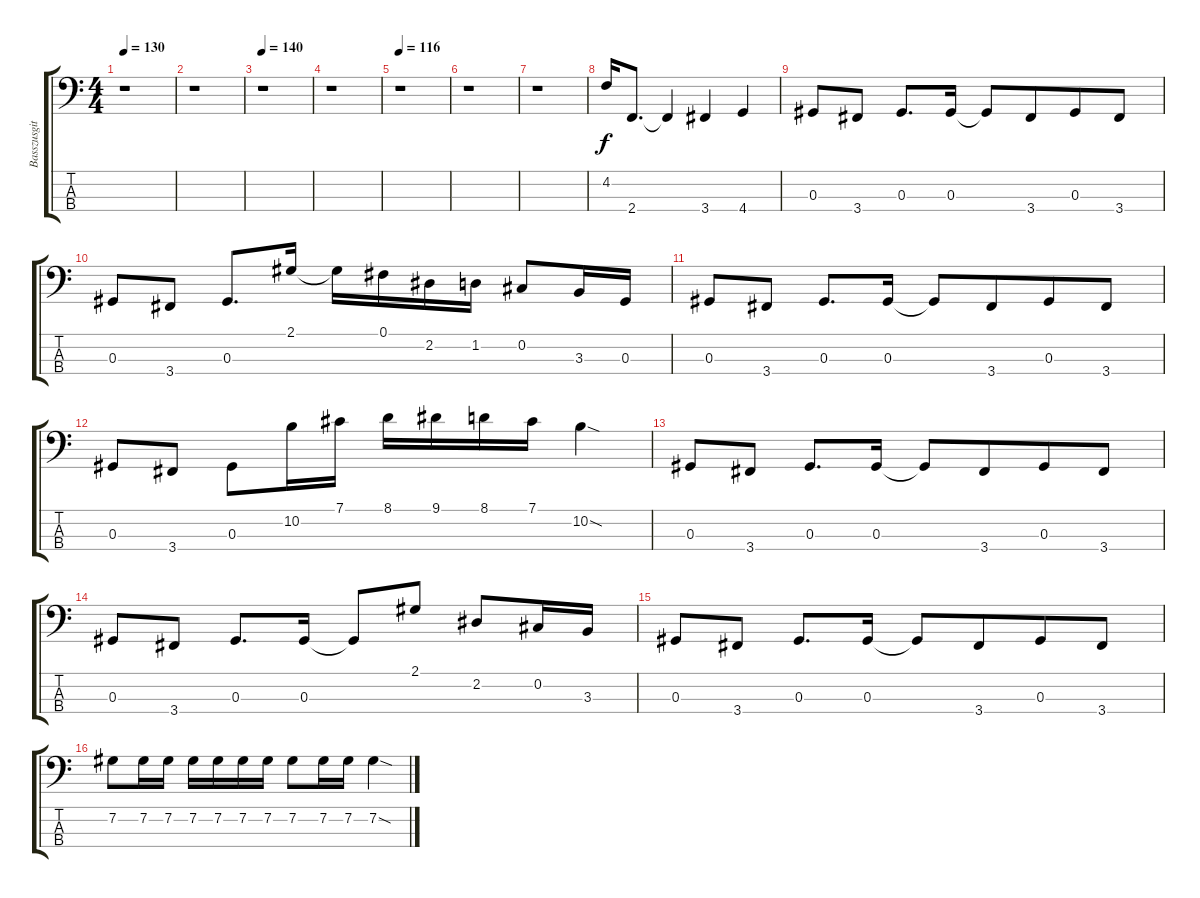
\track ("Basszusgitár (Yngwie Malmsteen)" "Basszusgit") {instrument electricbassfinger}
\staff {score tabs}
\tuning (Gb2 Db2 Ab1 Eb1) {hide}
\ts (4 4)
\tempo 130
\clef f4
\ks c
r.1{dy f instrument electricbassfinger} |
r.1 |
\tempo 140
r.1 |
r.1 |
\tempo 116
r.1 |
r.1 |
r.1 |
4.2.16 2.4.8{d} 2.4{t}.4 3.4.4 4.4.4 |
0.3.8 3.4.8 0.3.8{d} 0.3.16 0.3{t}.8 3.4.8{beam merge} 0.3.8 3.4.8 |
0.3.8 3.4.8 0.3.8{d} 2.1.16 2.1{t}.16 0.1.16 2.2.16 1.2.16 0.2.8 3.3.16 0.3.16 |
0.3.8 3.4.8 0.3.8{d} 0.3.16 0.3{t}.8 3.4.8{beam merge} 0.3.8 3.4.8 |
0.3.8 3.4.8 0.3.8 10.2.16 7.1.16 8.1.16 9.1.16 8.1.16 7.1.16 10.2{sod}.4 |
0.3.8 3.4.8 0.3.8{d} 0.3.16 0.3{t}.8 3.4.8{beam merge} 0.3.8 3.4.8 |
0.3.8 3.4.8 0.3.8{d} 0.3.16 0.3{t}.8 2.1.8 2.2.8 0.2.16 3.3.16 |
0.3.8 3.4.8 0.3.8{d} 0.3.16 0.3{t}.8 3.4.8{beam merge} 0.3.8 3.4.8 |
7.2.8 7.2.16 7.2.16 7.2.16 7.2.16 7.2.16 7.2.16 7.2.8 7.2.16 7.2.16 7.2{sod}.4
